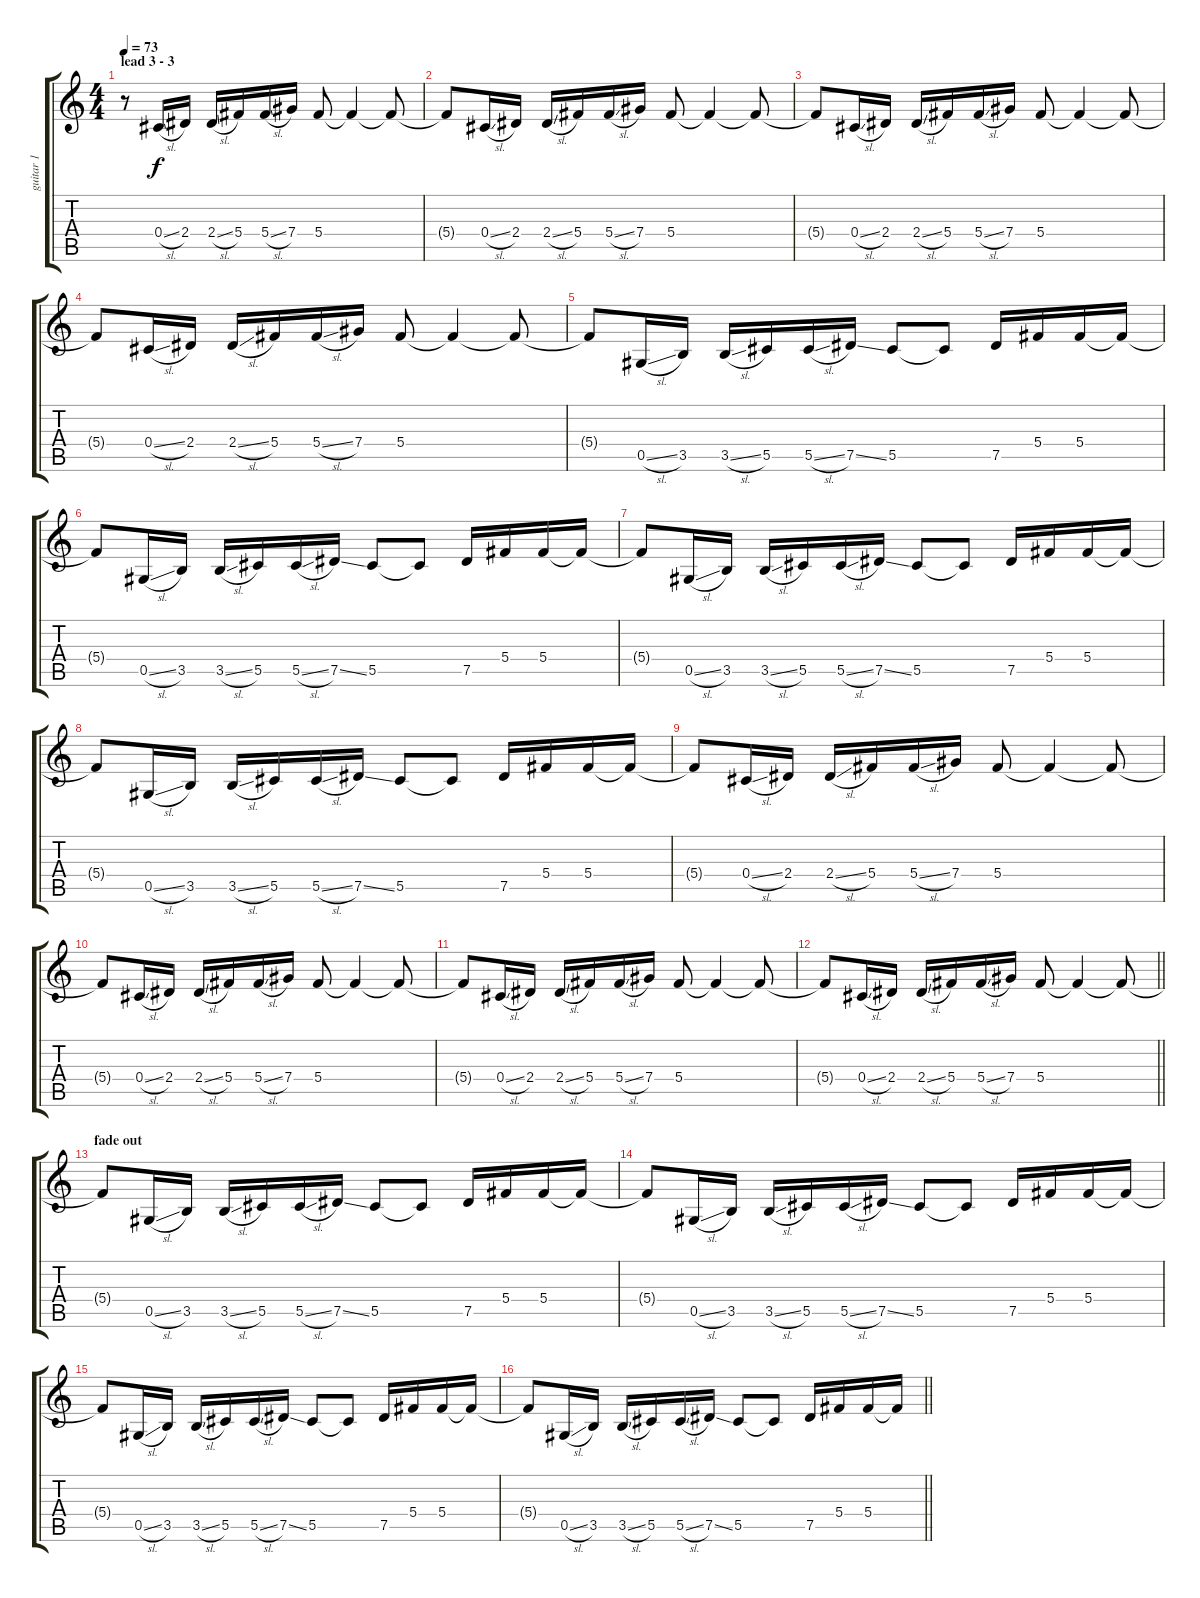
\track ("guitar 1" "guitar 1") {instrument overdrivenguitar}
\staff {score tabs}
\tuning (Eb4 Bb3 Gb3 Db3 Ab2 Eb2) {hide}
\ts (4 4)
\section ("" "lead 3 - 3")
\tempo 73
\clef g2
\ks c
r.8{dy f volume 9 instrument overdrivenguitar} 0.4{sl}.16 2.4.16 2.4{sl}.16 5.4.16 5.4{sl}.16 7.4.16 5.4.8 5.4{t}.4 5.4{t}.8 |
5.4{t}.8 0.4{sl}.16 2.4.16 2.4{sl}.16 5.4.16 5.4{sl}.16 7.4.16 5.4.8 5.4{t}.4 5.4{t}.8 |
5.4{t}.8 0.4{sl}.16 2.4.16 2.4{sl}.16 5.4.16 5.4{sl}.16 7.4.16 5.4.8 5.4{t}.4 5.4{t}.8 |
5.4{t}.8 0.4{sl}.16 2.4.16 2.4{sl}.16 5.4.16 5.4{sl}.16 7.4.16 5.4.8 5.4{t}.4 5.4{t}.8 |
5.4{t}.8 0.5{sl}.16 3.5.16 3.5{sl}.16 5.5.16 5.5{sl}.16 7.5{ss}.16 5.5.8 5.5{t}.8 7.5.16 5.4.16 5.4.16 5.4{t}.16 |
5.4{t}.8 0.5{sl}.16 3.5.16 3.5{sl}.16 5.5.16 5.5{sl}.16 7.5{ss}.16 5.5.8 5.5{t}.8 7.5.16 5.4.16 5.4.16 5.4{t}.16 |
5.4{t}.8 0.5{sl}.16 3.5.16 3.5{sl}.16 5.5.16 5.5{sl}.16 7.5{ss}.16 5.5.8 5.5{t}.8 7.5.16 5.4.16 5.4.16 5.4{t}.16 |
5.4{t}.8 0.5{sl}.16 3.5.16 3.5{sl}.16 5.5.16 5.5{sl}.16 7.5{ss}.16 5.5.8 5.5{t}.8 7.5.16 5.4.16 5.4.16 5.4{t}.16 |
5.4{t}.8 0.4{sl}.16 2.4.16 2.4{sl}.16 5.4.16 5.4{sl}.16 7.4.16 5.4.8 5.4{t}.4 5.4{t}.8 |
5.4{t}.8 0.4{sl}.16 2.4.16 2.4{sl}.16 5.4.16 5.4{sl}.16 7.4.16 5.4.8 5.4{t}.4 5.4{t}.8 |
5.4{t}.8 0.4{sl}.16 2.4.16 2.4{sl}.16 5.4.16 5.4{sl}.16 7.4.16 5.4.8 5.4{t}.4 5.4{t}.8 |
\barLineRight lightlight
5.4{t}.8 0.4{sl}.16 2.4.16 2.4{sl}.16 5.4.16 5.4{sl}.16 7.4.16 5.4.8 5.4{t}.4 5.4{t}.8 |
\section ("" "fade out")
5.4{t}.8{volume 5} 0.5{sl}.16 3.5.16 3.5{sl}.16 5.5.16 5.5{sl}.16 7.5{ss}.16 5.5.8 5.5{t}.8 7.5.16 5.4.16 5.4.16 5.4{t}.16 |
5.4{t}.8 0.5{sl}.16 3.5.16 3.5{sl}.16 5.5.16 5.5{sl}.16 7.5{ss}.16 5.5.8 5.5{t}.8 7.5.16 5.4.16 5.4.16 5.4{t}.16 |
5.4{t}.8 0.5{sl}.16 3.5.16 3.5{sl}.16 5.5.16 5.5{sl}.16 7.5{ss}.16 5.5.8 5.5{t}.8 7.5.16 5.4.16 5.4.16 5.4{t}.16 |
\barLineRight lightlight
5.4{t}.8 0.5{sl}.16 3.5.16 3.5{sl}.16 5.5.16 5.5{sl}.16 7.5{ss}.16 5.5.8 5.5{t}.8 7.5.16 5.4.16 5.4.16 5.4{t}.16
